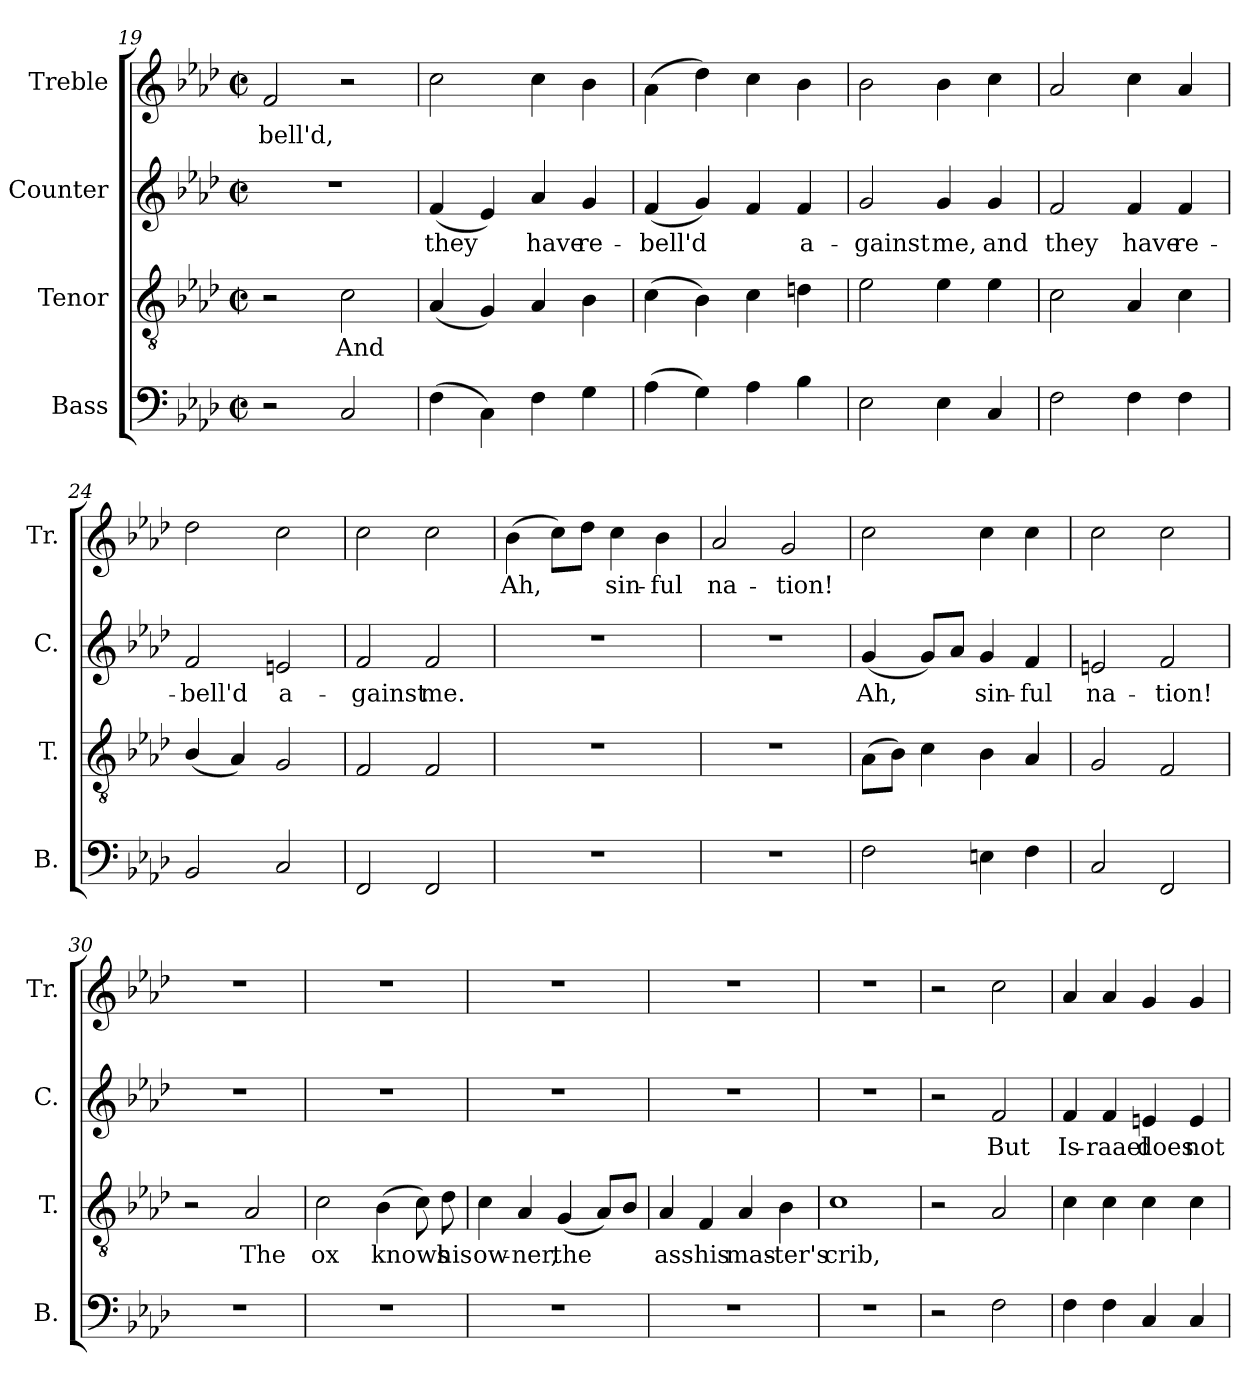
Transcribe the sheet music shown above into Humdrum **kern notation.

**kern	**kern	**text	**kern	**text	**kern	**text
*part4	*part3	*part3	*part2	*part2	*part1	*part1
*staff4	*staff3	*staff3	*staff2	*staff2	*staff1	*staff1
*I"Bass	*I"Tenor	*	*I"Counter	*	*I"Treble	*
*I'B.	*I'T.	*	*I'C.	*	*I'Tr.	*
*clefF4	*clefGv2	*	*clefG2	*	*clefG2	*
*k[b-e-a-d-]	*k[b-e-a-d-]	*	*k[b-e-a-d-]	*	*k[b-e-a-d-]	*
*M4/4	*M4/4	*	*M4/4	*	*M4/4	*
*met(c|)	*met(c|)	*	*met(c|)	*	*met(c|)	*
=19	=19	=19	=19	=19	=19	=19
!	!	!	!	!	!	!LO:LY:b
2r	2r	.	1r	.	2f!/	-bell'd,
!	!	!LO:LY:b	!	!	!	!
2C!/	2c!\	And	.	.	2r	.
=20	=20	=20	=20	=20	=20	=20
!	!	!	!	!LO:LY:b	!	!
(>4F!\	(<4A-!/	.	(<4f!/	they	2cc!\	.
4C!\)	4G!/)	.	4e-!/)	.	.	.
!	!	!	!	!LO:LY:b	!	!
4F!\	4A-!/	.	4a-!/	have	4cc!\	.
!	!	!	!	!LO:LY:b	!	!
4G!\	4B-!\	.	4g!/	re-	4b-!\	.
=21	=21	=21	=21	=21	=21	=21
!	!	!	!	!LO:LY:b	!	!
(>4A-!\	(>4c!\	.	(<4f!/	-bell'd	(>4a-!\	.
4G!\)	4B-!\)	.	4g!/)	.	4dd-!\)	.
4A-!\	4c!\	.	4f!/	.	4cc!\	.
!	!	!	!	!LO:LY:b	!	!
4B-!\	4dn!\	.	4f!/	a-	4b-!\	.
=22	=22	=22	=22	=22	=22	=22
!	!	!	!	!LO:LY:b	!	!
2E-!\	2e-!\	.	2g!/	-gainst	2b-!\	.
!	!	!	!	!LO:LY:b	!	!
4E-!\	4e-!\	.	4g!/	me,	4b-!\	.
!	!	!	!	!LO:LY:b	!	!
4C!/	4e-!\	.	4g!/	and	4cc!\	.
=23	=23	=23	=23	=23	=23	=23
!	!	!	!	!LO:LY:b	!	!
2F!\	2c!\	.	2f!/	they	2a-!/	.
!	!	!	!	!LO:LY:b	!	!
4F!\	4A-!/	.	4f!/	have	4cc!\	.
!	!	!	!	!LO:LY:b	!	!
4F!\	4c!\	.	4f!/	re-	4a-!/	.
=24	=24	=24	=24	=24	=24	=24
!	!	!	!	!LO:LY:b	!	!
2BB-!/	(<4B-!/	.	2f!/	-bell'd	2dd-!\	.
.	4A-!/)	.	.	.	.	.
!	!	!	!	!LO:LY:b	!	!
2C!/	2G!/	.	2en!/	a-	2cc!\	.
=25	=25	=25	=25	=25	=25	=25
!	!	!	!	!LO:LY:b	!	!
2FF!/	2F!/	.	2f!/	-gainst	2cc!\	.
!	!	!	!	!LO:LY:b	!	!
2FF!/	2F!/	.	2f!/	me.	2cc!\	.
!!LO:PB:g=z
=26	=26	=26	=26	=26	=26	=26
!	!	!	!	!	!	!LO:LY:b
1r	1r	.	1r	.	(>4b-!\	Ah,
.	.	.	.	.	8cc!\L)	.
.	.	.	.	.	8dd-!\J	.
!	!	!	!	!	!	!LO:LY:b
.	.	.	.	.	4cc!\	sin-
!	!	!	!	!	!	!LO:LY:b
.	.	.	.	.	4b-!\	-ful
=27	=27	=27	=27	=27	=27	=27
!	!	!	!	!	!	!LO:LY:b
1r	1r	.	1r	.	2a-!/	na-
!	!	!	!	!	!	!LO:LY:b
.	.	.	.	.	2g!/	-tion!
=28	=28	=28	=28	=28	=28	=28
!	!	!	!	!LO:LY:b	!	!
2F!\	(>8A-!\L	.	(<4g!/	Ah,	2cc!\	.
.	8B-!\J)	.	.	.	.	.
.	4c!\	.	8g!/L)	.	.	.
.	.	.	8a-!/J	.	.	.
!	!	!	!	!LO:LY:b	!	!
4En!\	4B-!\	.	4g!/	sin-	4cc!\	.
!	!	!	!	!LO:LY:b	!	!
4F!\	4A-!/	.	4f!/	-ful	4cc!\	.
=29	=29	=29	=29	=29	=29	=29
!	!	!	!	!LO:LY:b	!	!
2C!/	2G!/	.	2en!/	na-	2cc!\	.
!	!	!	!	!LO:LY:b	!	!
2FF!/	2F!/	.	2f!/	-tion!	2cc!\	.
=30	=30	=30	=30	=30	=30	=30
1r	2r	.	1r	.	1r	.
!	!	!LO:LY:b	!	!	!	!
.	2A-!/	The	.	.	.	.
=31	=31	=31	=31	=31	=31	=31
!	!	!LO:LY:b	!	!	!	!
1r	2c!\	ox	1r	.	1r	.
!	!	!LO:LY:b	!	!	!	!
.	(>4B-!\	knows	.	.	.	.
.	8c!\)	.	.	.	.	.
!	!	!LO:LY:b	!	!	!	!
.	8d-!\	his	.	.	.	.
=32	=32	=32	=32	=32	=32	=32
!	!	!LO:LY:b	!	!	!	!
1r	4c!\	ow-	1r	.	1r	.
!	!	!LO:LY:b	!	!	!	!
.	4A-!/	-ner,	.	.	.	.
!	!	!LO:LY:b	!	!	!	!
.	(<4G!/	the	.	.	.	.
.	8A-!/L)	.	.	.	.	.
.	8B-!/J	.	.	.	.	.
=33	=33	=33	=33	=33	=33	=33
!	!	!LO:LY:b	!	!	!	!
1r	4A-!/	ass	1r	.	1r	.
!	!	!LO:LY:b	!	!	!	!
.	4F!/	his	.	.	.	.
!	!	!LO:LY:b	!	!	!	!
.	4A-!/	mas-	.	.	.	.
!	!	!LO:LY:b	!	!	!	!
.	4B-!\	-ter's	.	.	.	.
=34	=34	=34	=34	=34	=34	=34
!	!	!LO:LY:b	!	!	!	!
1r	1c!	crib,	1r	.	1r	.
=35	=35	=35	=35	=35	=35	=35
2r	2r	.	2r	.	2r	.
!	!	!	!	!LO:LY:b	!	!
2F!\	2A-!/	.	2f!/	But	2cc!\	.
=36	=36	=36	=36	=36	=36	=36
!	!	!	!	!LO:LY:b	!	!
4F!\	4c!\	.	4f!/	Is-	4a-!/	.
!	!	!	!	!LO:LY:b	!	!
4F!\	4c!\	.	4f!/	-raael	4a-!/	.
!	!	!	!	!LO:LY:b	!	!
4C!/	4c!\	.	4en!/	does	4g!/	.
!	!	!	!	!LO:LY:b	!	!
4C!/	4c!\	.	4e!/	not	4g!/	.
=	=	=	=	=	=	=
*-	*-	*-	*-	*-	*-	*-
